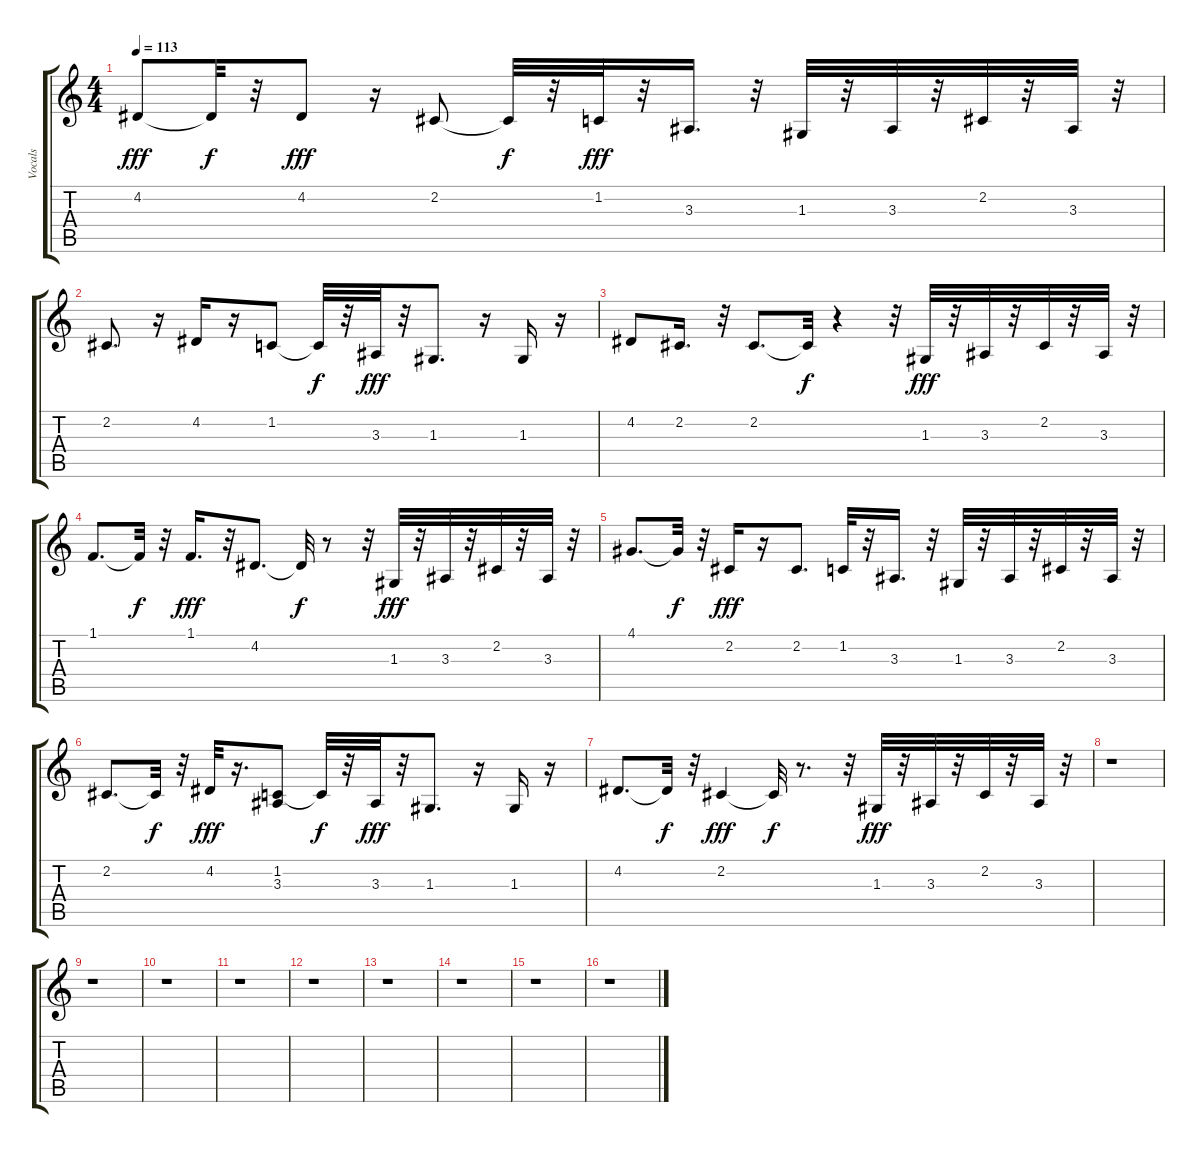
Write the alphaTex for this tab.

\track ("Vocals" "Vocals") {instrument tenorsax}
\staff {score tabs}
\tuning (E4 B3 G3 D3 A2 E2) {hide}
\ts (4 4)
\tempo 113
\clef g2
\ks c
4.2.8{dy fff} 4.2{t}.32{dy f} r.32 4.2.8{dy fff} r.16 2.2.8 2.2{t}.32{dy f} r.32 1.2.32{dy fff} r.32 3.3.16{d} r.32 1.3.32 r.32 3.3.32 r.32 2.2.32 r.32 3.3.32 r.32 |
2.2.8{d} r.16 4.2.16 r.16 1.2.8 1.2{t}.32{dy f} r.32 3.3.32{dy fff} r.32 1.3.8{d} r.16 1.3.16 r.16 |
4.2.8 2.2.16{d} r.32 2.2.8{d} 2.2{t}.32{dy f} r.4 r.32 1.3.32{dy fff} r.32 3.3.32 r.32 2.2.32 r.32 3.3.32 r.32 |
1.1.8{d} 1.1{t}.32{dy f} r.32 1.1.16{d dy fff} r.32 4.2.8{d} 4.2{t}.32{dy f} r.8 r.32 1.3.32{dy fff} r.32 3.3.32 r.32 2.2.32 r.32 3.3.32 r.32 |
4.1.8{d} 4.1{t}.32{dy f} r.32 2.2.16{dy fff} r.16 2.2.8{d} 1.2.32 r.32 3.3.16{d} r.32 1.3.32 r.32 3.3.32 r.32 2.2.32 r.32 3.3.32 r.32 |
2.2.8{d} 2.2{t}.32{dy f} r.32 4.2.32{dy fff} r.16{d} (1.2 3.3).8 1.2{t}.32{dy f} r.32 3.3.32{dy fff} r.32 1.3.8{d} r.16 1.3.16 r.16 |
4.2.8{d} 4.2{t}.32{dy f} r.32 2.2.4{dy fff} 2.2{t}.32{dy f} r.8{d} r.32 1.3.32{dy fff} r.32 3.3.32 r.32 2.2.32 r.32 3.3.32 r.32 |
r.1 |
r.1 |
r.1 |
r.1 |
r.1 |
r.1 |
r.1 |
r.1 |
r.1
